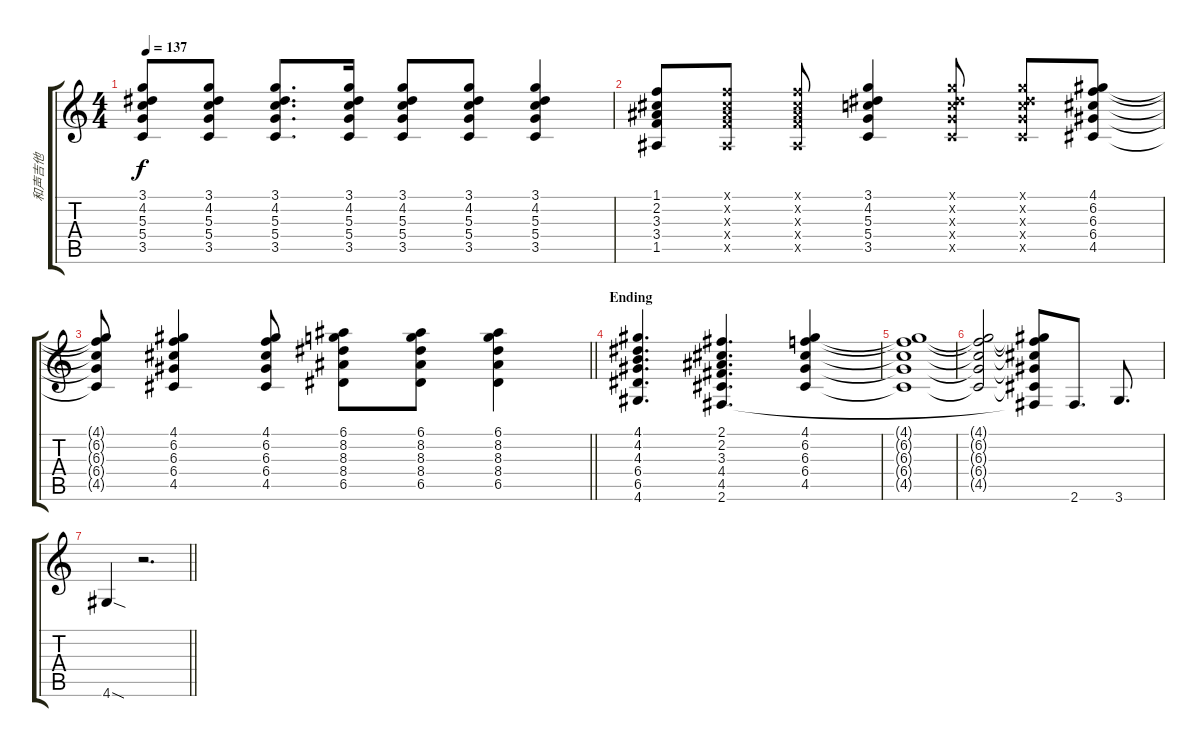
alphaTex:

\track ("和声吉他" "和声吉他") {instrument electricguitarclean}
\staff {score tabs}
\tuning (E4 B3 G3 D3 A2 E2) {hide}
\ts (4 4)
\tempo 137
\clef g2
\ks c
(3.1 4.2 5.3 5.4 3.5).8{dy f} (3.1 4.2 5.3 5.4 3.5).8 (3.1 4.2 5.3 5.4 3.5).8{d} (3.1 4.2 5.3 5.4 3.5).16 (3.1 4.2 5.3 5.4 3.5).8 (3.1 4.2 5.3 5.4 3.5).8 (3.1 4.2 5.3 5.4 3.5).4 |
(1.1 2.2 3.3 3.4 1.5).8 (1.1{x} 2.2{x} 3.3{x} 3.4{x} 1.5{x}).8 (1.1{x} 2.2{x} 3.3{x} 3.4{x} 1.5{x}).8 (3.1 4.2 5.3 5.4 3.5).4 (3.1{x} 4.2{x} 5.3{x} 5.4{x} 3.5{x}).8 (3.1{x} 4.2{x} 5.3{x} 5.4{x} 3.5{x}).8 (4.1 6.2 6.3 6.4 4.5).8 |
\barLineRight lightlight
(4.1{t} 6.2{t} 6.3{t} 6.4{t} 4.5{t}).8 (4.1 6.2 6.3 6.4 4.5).4 (4.1 6.2 6.3 6.4 4.5).8 (6.1 8.2 8.3 8.4 6.5).8 (6.1 8.2 8.3 8.4 6.5).8 (6.1 8.2 8.3 8.4 6.5).4 |
\section ("" "Ending")
(4.1 4.2 4.3 6.4 6.5 4.6).4{d} (2.1 2.2 3.3 4.4 4.5 2.6).4{d} (4.1 6.2 6.3 6.4 4.5).4 |
(4.1{t} 6.2{t} 6.3{t} 6.4{t} 4.5{t}).1 |
(4.1{t} 6.2{t} 6.3{t} 6.4{t} 4.5{t}).2 (4.1{t} 6.2{t} 6.3{t} 6.4{t} 4.5{t} 2.6{t}).8 2.6.8{d} 3.6.8{d} |
\barLineRight lightlight
4.6{sod}.4 r.2{d}
